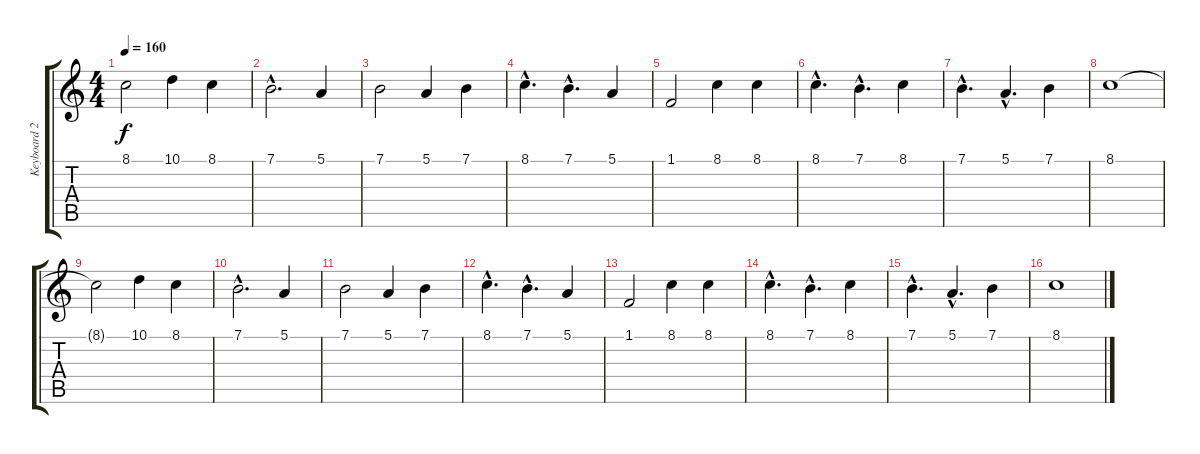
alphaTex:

\track ("Keyboard 2 - BG" "Keyboard 2") {instrument frenchhorn}
\staff {score tabs}
\tuning (E4 B3 G3 D3 A2 E2) {hide}
\ts (4 4)
\tempo 160
\clef g2
\ks c
8.1{t}.2{dy f} 10.1.4 8.1.4 |
7.1{hac}.2{d} 5.1.4 |
7.1.2 5.1.4 7.1.4 |
8.1{hac}.4{d} 7.1{hac}.4{d} 5.1.4 |
1.1.2 8.1.4 8.1.4 |
8.1{hac}.4{d} 7.1{hac}.4{d} 8.1.4 |
7.1{hac}.4{d} 5.1{hac}.4{d} 7.1.4 |
8.1.1 |
8.1{t}.2 10.1.4 8.1.4 |
7.1{hac}.2{d} 5.1.4 |
7.1.2 5.1.4 7.1.4 |
8.1{hac}.4{d} 7.1{hac}.4{d} 5.1.4 |
1.1.2 8.1.4 8.1.4 |
8.1{hac}.4{d} 7.1{hac}.4{d} 8.1.4 |
7.1{hac}.4{d} 5.1{hac}.4{d} 7.1.4 |
8.1.1
